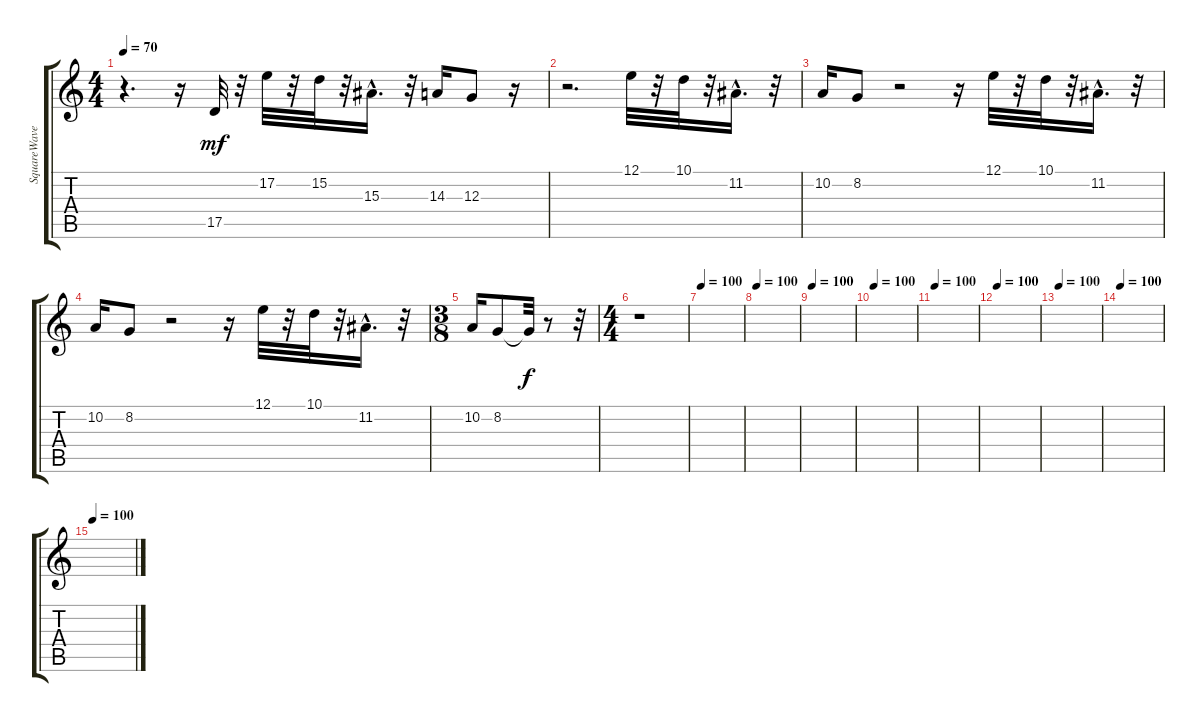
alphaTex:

\track ("SquareWave" "SquareWave") {instrument timpani}
\staff {score tabs}
\tuning (E4 B3 G3 D3 A2 E2) {hide}
\ts (4 4)
\tempo 70
\clef g2
\ks c
r.4{d dy f} r.16 17.5.32{dy mf} r.32 17.2.32 r.32 15.2.32 r.32 15.3{hac}.16{d} r.32 14.3.16 12.3.8 r.16 |
r.2{d} 12.1.32 r.32 10.1.32 r.32 11.2{hac}.16{d} r.32 |
10.2.16 8.2.8 r.2 r.16 12.1.32 r.32 10.1.32 r.32 11.2{hac}.16{d} r.32 |
10.2.16 8.2.8 r.2 r.16 12.1.32 r.32 10.1.32 r.32 11.2{hac}.16{d} r.32 |
\ts (3 8)
10.2.16 8.2.8 8.2{t}.32{dy f} r.8 r.32 |
\ts (4 4)
r.1 |
\tempo 100
|
\tempo 100
|
\tempo 100
|
\tempo 100
|
\tempo 100
|
\tempo 100
|
\tempo 100
|
\tempo 100
|
\tempo 100
